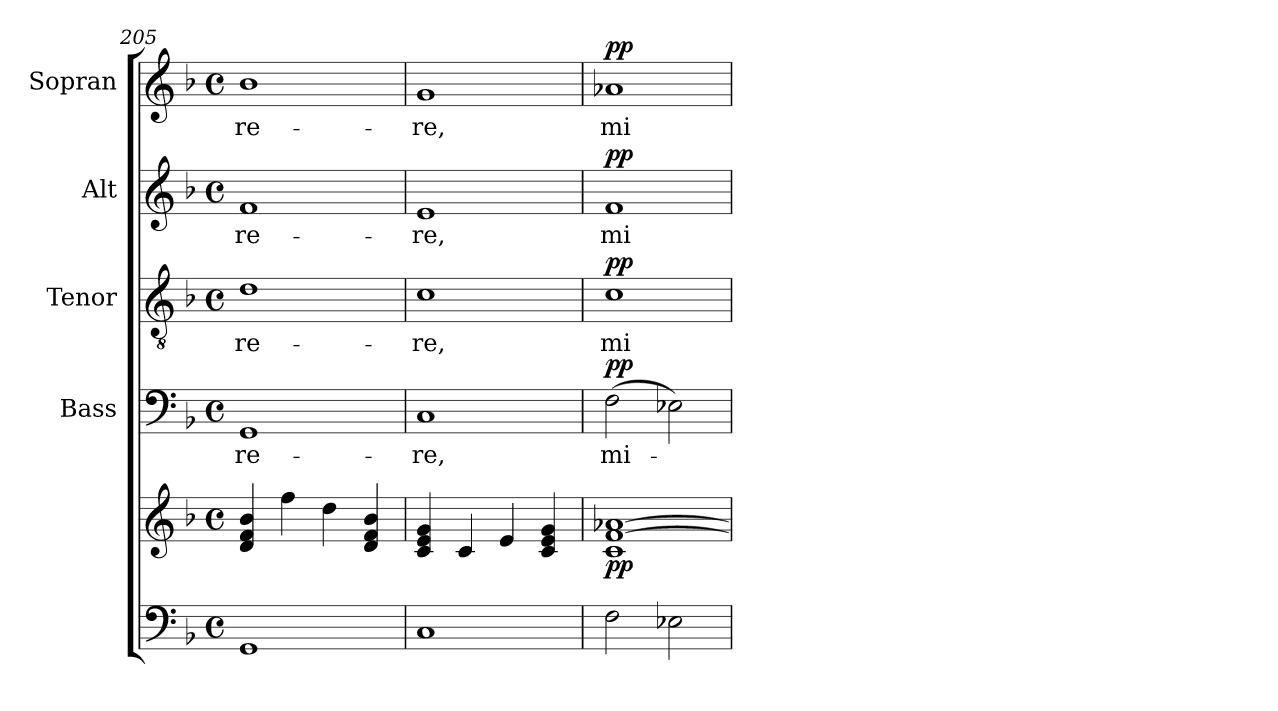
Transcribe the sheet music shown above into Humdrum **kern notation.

**kern	**kern	**dynam	**kern	**text	**dynam	**kern	**text	**dynam	**kern	**text	**dynam	**kern	**text	**dynam
*part5	*part5	*part5	*part4	*part4	*part4	*part3	*part3	*part3	*part2	*part2	*part2	*part1	*part1	*part1
*staff6	*staff5	*staff5/6	*staff4	*staff4	*staff4	*staff3	*staff3	*staff3	*staff2	*staff2	*staff2	*staff1	*staff1	*staff1
*	*	*	*I"Bass	*	*	*I"Tenor	*	*	*I"Alt	*	*	*I"Sopran	*	*
*	*	*	*I'B.	*	*	*I'T.	*	*	*I'A.	*	*	*I'S.	*	*
*clefF4	*clefG2	*	*clefF4	*	*	*clefGv2	*	*	*clefG2	*	*	*clefG2	*	*
*k[b-]	*k[b-]	*	*k[b-]	*	*	*k[b-]	*	*	*k[b-]	*	*	*k[b-]	*	*
*F:	*F:	*	*F:	*	*	*F:	*	*	*F:	*	*	*F:	*	*
*M4/4	*M4/4	*	*M4/4	*	*	*M4/4	*	*	*M4/4	*	*	*M4/4	*	*
*met(c)	*met(c)	*	*met(c)	*	*	*met(c)	*	*	*met(c)	*	*	*met(c)	*	*
=205	=205	=205	=205	=205	=205	=205	=205	=205	=205	=205	=205	=205	=205	=205
!	!	!	!	!LO:LY:b	!	!	!LO:LY:b	!	!	!LO:LY:b	!	!	!LO:LY:b	!
1GG	4d/ 4f/ 4b-/	.	1GG	-re-	.	1d	-re-	.	1f	-re-	.	1b-	-re-	.
.	4ff\	.	.	.	.	.	.	.	.	.	.	.	.	.
.	4dd\	.	.	.	.	.	.	.	.	.	.	.	.	.
.	4d/ 4f/ 4b-/	.	.	.	.	.	.	.	.	.	.	.	.	.
=206	=206	=206	=206	=206	=206	=206	=206	=206	=206	=206	=206	=206	=206	=206
!	!	!	!	!LO:LY:b	!	!	!LO:LY:b	!	!	!LO:LY:b	!	!	!LO:LY:b	!
1C	4c/ 4e/ 4g/	.	1C	-re,	.	1c	-re,	.	1e	-re,	.	1g	-re,	.
.	4c/	.	.	.	.	.	.	.	.	.	.	.	.	.
.	4e/	.	.	.	.	.	.	.	.	.	.	.	.	.
.	4c/ 4e/ 4g/	.	.	.	.	.	.	.	.	.	.	.	.	.
=207	=207	=207	=207	=207	=207	=207	=207	=207	=207	=207	=207	=207	=207	=207
*	*^	*	*	*	*	*	*	*	*	*	*	*	*	*
!	!	!	!LO:DY:b	!	!LO:LY:b	!LO:DY:a	!	!LO:LY:b	!LO:DY:a	!	!LO:LY:b	!LO:DY:a	!	!LO:LY:b	!LO:DY:a
2F\	[>1f [>1a-X	1c	pp	(>2F\	mi-	pp	1c	mi-	pp	1f	mi-	pp	1a-X	mi-	pp
2E-X\	.	.	.	2E-X\)	.	.	.	.	.	.	.	.	.	.	.
*	*v	*v	*	*	*	*	*	*	*	*	*	*	*	*	*
=	=	=	=	=	=	=	=	=	=	=	=	=	=	=
*-	*-	*-	*-	*-	*-	*-	*-	*-	*-	*-	*-	*-	*-	*-
